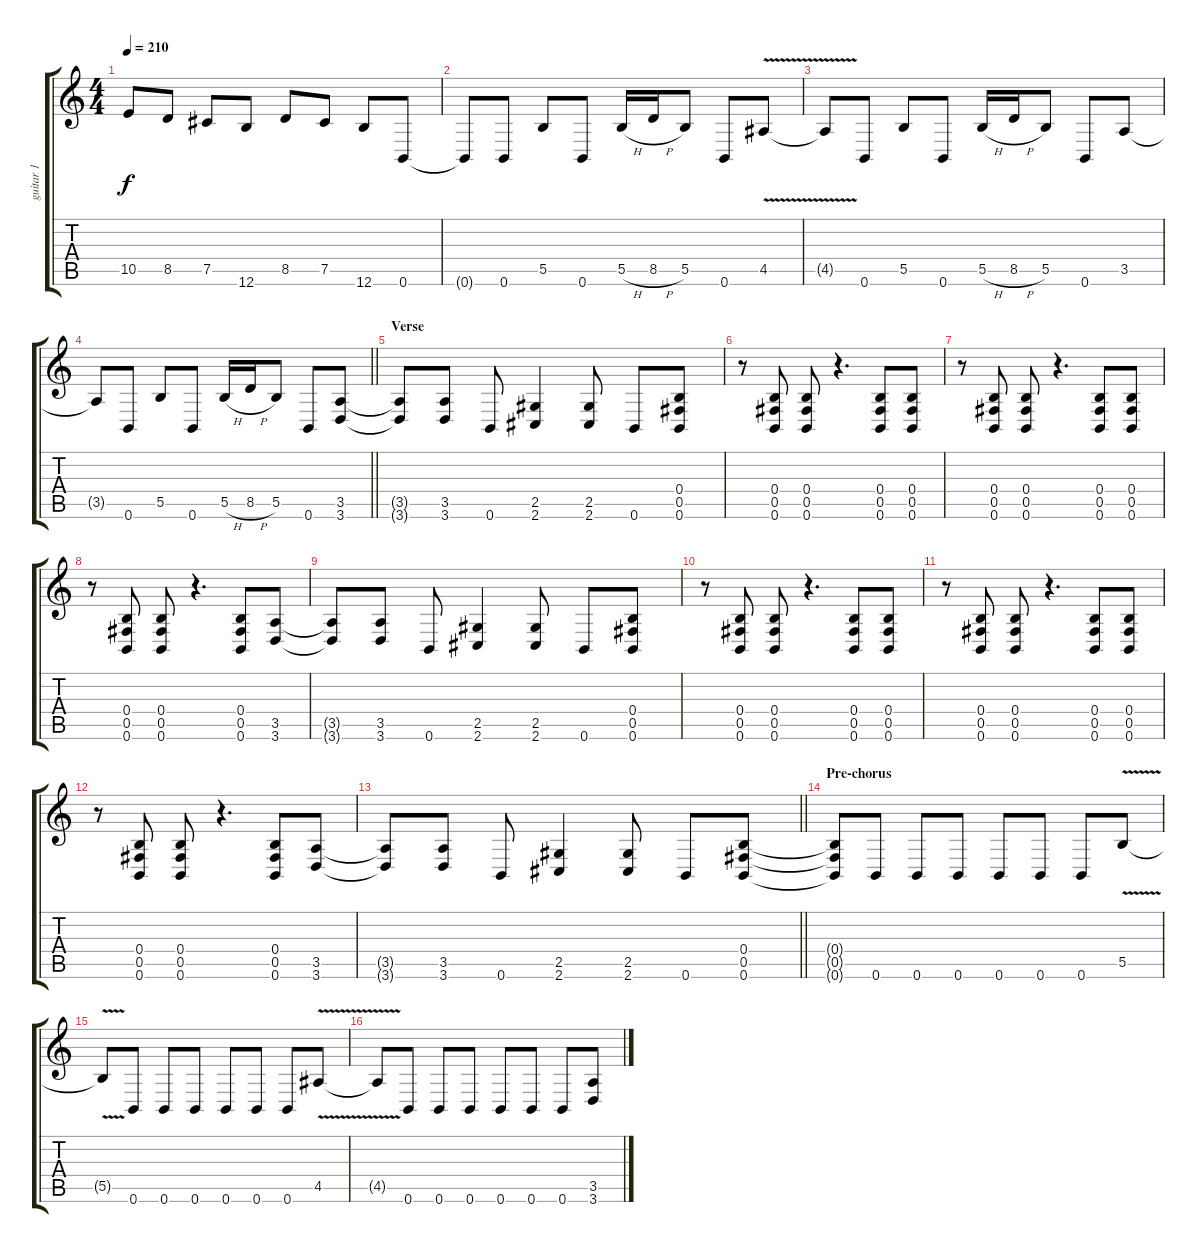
\track ("guitar 1" "guitar 1") {solo instrument distortionguitar}
\staff {score tabs}
\tuning (Db4 Ab3 E3 B2 Gb2 B1) {hide}
\ts (4 4)
\tempo 210
\clef g2
\ks c
10.5.8{dy f} 8.5.8 7.5.8 12.6.8 8.5.8 7.5.8 12.6.8 0.6.8 |
0.6{t}.8 0.6.8 5.5.8 0.6.8 5.5{h}.16 8.5{h}.16 5.5.8 0.6.8 4.5{v}.8 |
4.5{t}.8 0.6.8 5.5.8 0.6.8 5.5{h}.16 8.5{h}.16 5.5.8 0.6.8 3.5.8 |
\barLineRight lightlight
3.5{t}.8 0.6.8 5.5.8 0.6.8 5.5{h}.16 8.5{h}.16 5.5.8 0.6.8 (3.5 3.6).8 |
\section ("" "Verse")
(3.5{t} 3.6{t}).8 (3.5 3.6).8 0.6.8 (2.5 2.6).4 (2.5 2.6).8 0.6.8 (0.4 0.5 0.6).8 |
r.8 (0.4 0.5 0.6).8 (0.4 0.5 0.6).8 r.4{d} (0.4 0.5 0.6).8 (0.4 0.5 0.6).8 |
r.8 (0.4 0.5 0.6).8 (0.4 0.5 0.6).8 r.4{d} (0.4 0.5 0.6).8 (0.4 0.5 0.6).8 |
r.8 (0.4 0.5 0.6).8 (0.4 0.5 0.6).8 r.4{d} (0.4 0.5 0.6).8 (3.5 3.6).8 |
(3.5{t} 3.6{t}).8 (3.5 3.6).8 0.6.8 (2.5 2.6).4 (2.5 2.6).8 0.6.8 (0.4 0.5 0.6).8 |
r.8 (0.4 0.5 0.6).8 (0.4 0.5 0.6).8 r.4{d} (0.4 0.5 0.6).8 (0.4 0.5 0.6).8 |
r.8 (0.4 0.5 0.6).8 (0.4 0.5 0.6).8 r.4{d} (0.4 0.5 0.6).8 (0.4 0.5 0.6).8 |
r.8 (0.4 0.5 0.6).8 (0.4 0.5 0.6).8 r.4{d} (0.4 0.5 0.6).8 (3.5 3.6).8 |
\barLineRight lightlight
(3.5{t} 3.6{t}).8 (3.5 3.6).8 0.6.8 (2.5 2.6).4 (2.5 2.6).8 0.6.8 (0.4 0.5 0.6).8 |
\section ("" "Pre-chorus")
(0.4{t} 0.5{t} 0.6{t}).8 0.6.8 0.6.8 0.6.8 0.6.8 0.6.8 0.6.8 5.5{v}.8 |
5.5{t}.8 0.6.8 0.6.8 0.6.8 0.6.8 0.6.8 0.6.8 4.5{v}.8 |
4.5{t}.8 0.6.8 0.6.8 0.6.8 0.6.8 0.6.8 0.6.8 (3.5 3.6).8
